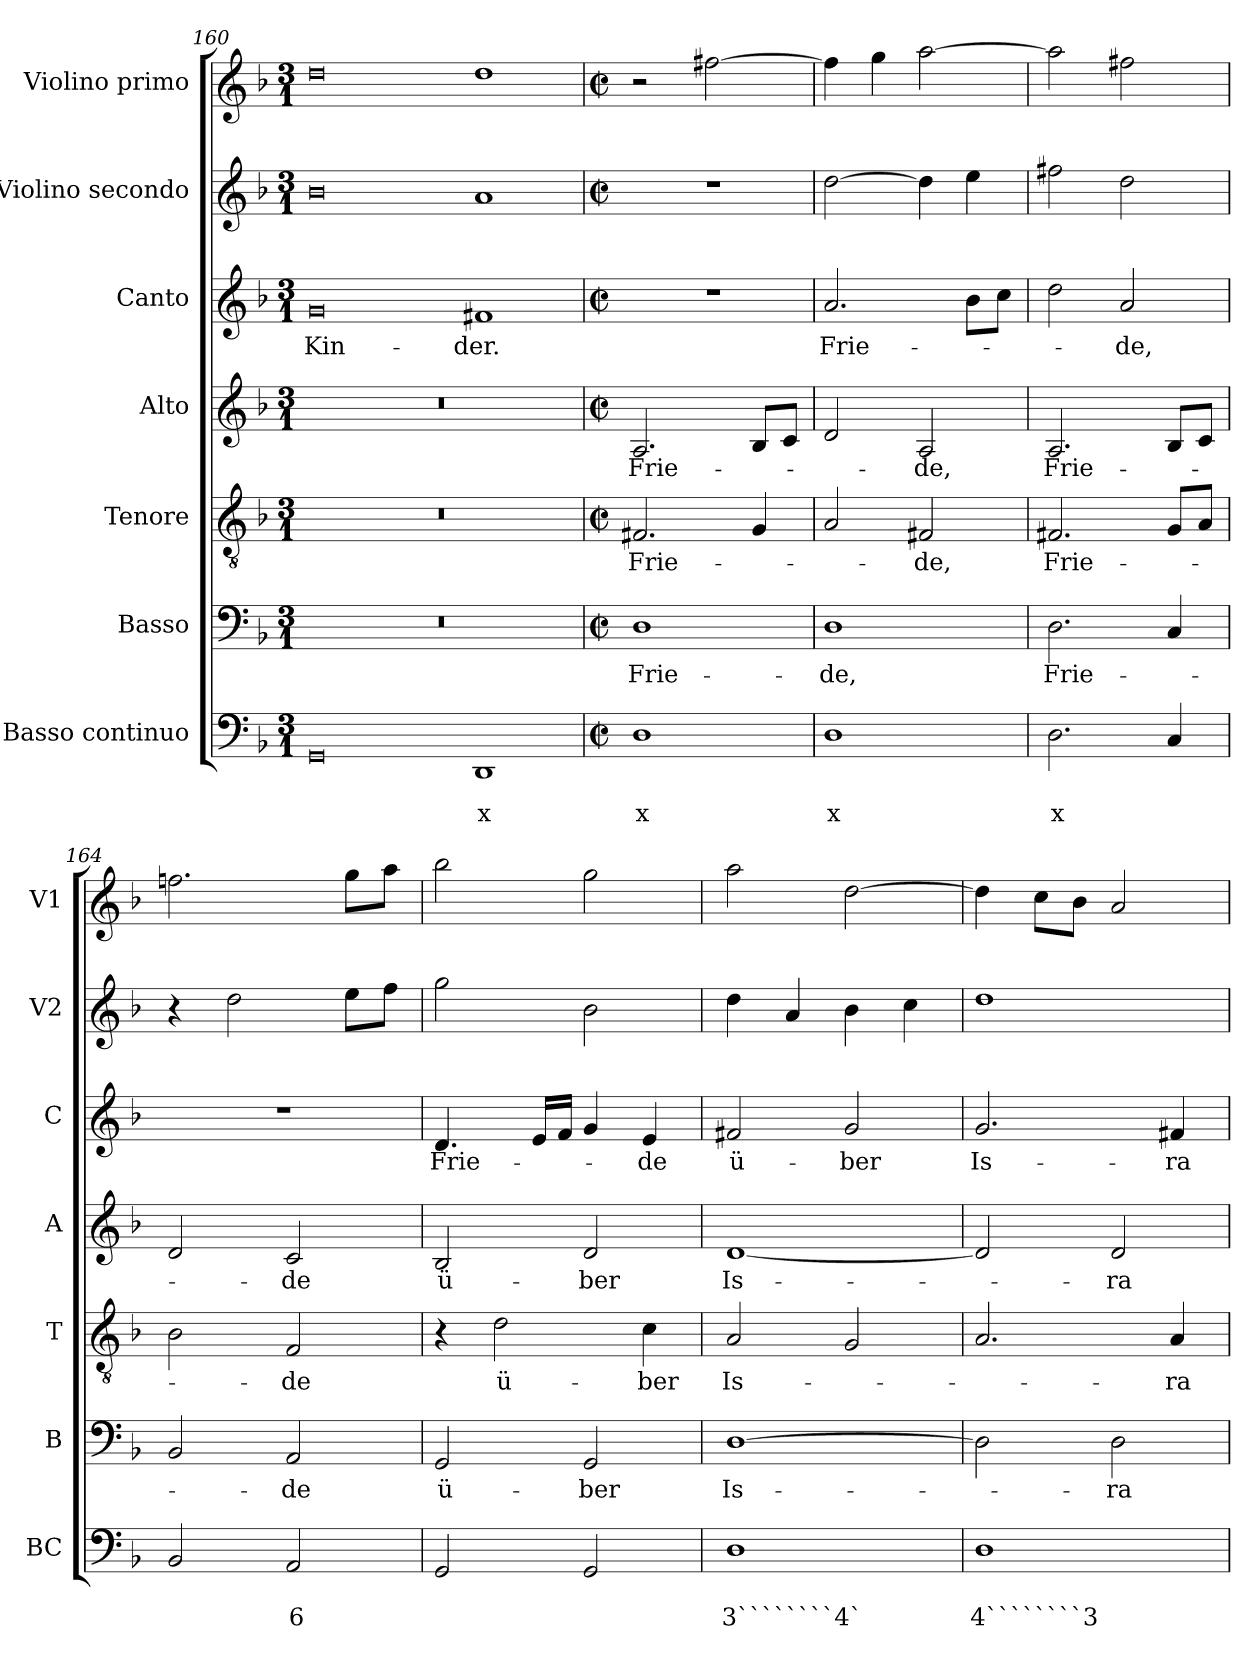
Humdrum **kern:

**kern	**text	**text	**kern	**text	**kern	**text	**kern	**text	**kern	**text	**kern	**kern
*part7	*part7	*part7	*part6	*part6	*part5	*part5	*part4	*part4	*part3	*part3	*part2	*part1
*staff7	*staff7	*staff7	*staff6	*staff6	*staff5	*staff5	*staff4	*staff4	*staff3	*staff3	*staff2	*staff1
*I"Basso continuo	*	*	*I"Basso	*	*I"Tenore	*	*I"Alto	*	*I"Canto	*	*I"Violino secondo	*I"Violino primo
*I'BC	*	*	*I'B	*	*I'T	*	*I'A	*	*I'C	*	*I'V2	*I'V1
*clefF4	*	*	*clefF4	*	*clefGv2	*	*clefG2	*	*clefG2	*	*clefG2	*clefG2
*k[b-]	*	*	*k[b-]	*	*k[b-]	*	*k[b-]	*	*k[b-]	*	*k[b-]	*k[b-]
*F:	*	*	*F:	*	*F:	*	*F:	*	*F:	*	*F:	*F:
*M3/1	*	*	*M3/1	*	*M3/1	*	*M3/1	*	*M3/1	*	*M3/1	*M3/1
=160	=160	=160	=160	=160	=160	=160	=160	=160	=160	=160	=160	=160
!	!	!	!	!	!	!	!	!	!	!LO:LY:b	!	!
0GG	.	.	0.r	.	0.r	.	0.r	.	0g	Kin-	0b-	0dd
!	!	!LO:LY:b	!	!	!	!	!	!	!	!LO:LY:b	!	!
1DD	.	x	.	.	.	.	.	.	1f#X	-der.	1a	1dd
=161	=161	=161	=161	=161	=161	=161	=161	=161	=161	=161	=161	=161
*M2/2	*	*	*M2/2	*	*M2/2	*	*M2/2	*	*M2/2	*	*M2/2	*M2/2
*met(c|)	*	*	*met(c|)	*	*met(c|)	*	*met(c|)	*	*met(c|)	*	*met(c|)	*met(c|)
!	!	!LO:LY:b	!	!LO:LY:b	!	!LO:LY:b	!	!LO:LY:b	!	!	!	!
1D	.	x	1D	Frie-	2.F#X/	Frie-	2.A/	Frie-	1r	.	1r	2r
.	.	.	.	.	.	.	.	.	.	.	.	[2ff#X\
.	.	.	.	.	4G/	.	8B-/L	.	.	.	.	.
.	.	.	.	.	.	.	8c/J	.	.	.	.	.
=162	=162	=162	=162	=162	=162	=162	=162	=162	=162	=162	=162	=162
!	!	!LO:LY:b	!	!LO:LY:b	!	!	!	!	!	!LO:LY:b	!	!
1D	.	x	1D	-de,	2A/	.	2d/	.	2.a/	Frie-	[2dd\	4ff#\]
.	.	.	.	.	.	.	.	.	.	.	.	4gg\
!	!	!	!	!	!	!LO:LY:b	!	!LO:LY:b	!	!	!	!
.	.	.	.	.	2F#X/	-de,	2A/	-de,	.	.	4dd\]	[2aa\
.	.	.	.	.	.	.	.	.	8b-\L	.	4ee\	.
.	.	.	.	.	.	.	.	.	8cc\J	.	.	.
!!LO:PB:g=z
=163	=163	=163	=163	=163	=163	=163	=163	=163	=163	=163	=163	=163
!	!	!LO:LY:b	!	!LO:LY:b	!	!LO:LY:b	!	!LO:LY:b	!	!	!	!
2.D\	.	x	2.D\	Frie-	2.F#X/	Frie-	2.A/	Frie-	2dd\	.	2ff#X\	2aa\]
!	!	!	!	!	!	!	!	!	!	!LO:LY:b	!	!
.	.	.	.	.	.	.	.	.	2a/	-de,	2dd\	2ff#X\
4C/	.	.	4C/	.	8G/L	.	8B-/L	.	.	.	.	.
.	.	.	.	.	8A/J	.	8c/J	.	.	.	.	.
=164	=164	=164	=164	=164	=164	=164	=164	=164	=164	=164	=164	=164
2BB-/	.	.	2BB-/	.	2B-\	.	2d/	.	1r	.	4r	2.ffni\
.	.	.	.	.	.	.	.	.	.	.	2dd\	.
!	!	!LO:LY:b	!	!LO:LY:b	!	!LO:LY:b	!	!LO:LY:b	!	!	!	!
2AA/	.	6	2AA/	-de	2F/	-de	2c/	-de	.	.	.	.
.	.	.	.	.	.	.	.	.	.	.	8ee\L	8gg\L
.	.	.	.	.	.	.	.	.	.	.	8ff\J	8aa\J
=165	=165	=165	=165	=165	=165	=165	=165	=165	=165	=165	=165	=165
!	!	!	!	!LO:LY:b	!	!	!	!LO:LY:b	!	!LO:LY:b	!	!
2GG/	.	.	2GG/	ü-	4r	.	2B-/	ü-	4.d/	Frie-	2gg\	2bb-\
!	!	!	!	!	!	!LO:LY:b	!	!	!	!	!	!
.	.	.	.	.	2d\	ü-	.	.	.	.	.	.
.	.	.	.	.	.	.	.	.	16e/LL	.	.	.
.	.	.	.	.	.	.	.	.	16f/JJ	.	.	.
!	!	!	!	!LO:LY:b	!	!	!	!LO:LY:b	!	!	!	!
2GG/	.	.	2GG/	-ber	.	.	2d/	-ber	4g/	.	2b-\	2gg\
!	!	!	!	!	!	!LO:LY:b	!	!	!	!LO:LY:b	!	!
.	.	.	.	.	4c\	-ber	.	.	4e/	-de	.	.
=166	=166	=166	=166	=166	=166	=166	=166	=166	=166	=166	=166	=166
!	!	!LO:LY:b	!	!LO:LY:b	!	!LO:LY:b	!	!LO:LY:b	!	!LO:LY:b	!	!
1D	.	3````````4`	[1D	Is-	2A/	Is-	[1d	Is-	2f#X/	ü-	4dd\	2aa\
.	.	.	.	.	.	.	.	.	.	.	4a/	.
!	!	!	!	!	!	!	!	!	!	!LO:LY:b	!	!
.	.	.	.	.	2G/	.	.	.	2g/	-ber	4b-\	[2dd\
.	.	.	.	.	.	.	.	.	.	.	4cc\	.
=167	=167	=167	=167	=167	=167	=167	=167	=167	=167	=167	=167	=167
!	!	!LO:LY:b	!	!	!	!	!	!	!	!LO:LY:b	!	!
1D	.	4````````3	2D\]	.	2.A/	.	2d/]	.	2.g/	Is-	1dd	4dd\]
.	.	.	.	.	.	.	.	.	.	.	.	8cc\L
.	.	.	.	.	.	.	.	.	.	.	.	8b-\J
!	!	!	!	!LO:LY:b	!	!	!	!LO:LY:b	!	!	!	!
.	.	.	2D\	-ra-	.	.	2d/	-ra-	.	.	.	2a/
!	!	!	!	!	!	!LO:LY:b	!	!	!	!LO:LY:b	!	!
.	.	.	.	.	4A/	-ra-	.	.	4f#X/	-ra-	.	.
=	=	=	=	=	=	=	=	=	=	=	=	=
*-	*-	*-	*-	*-	*-	*-	*-	*-	*-	*-	*-	*-
